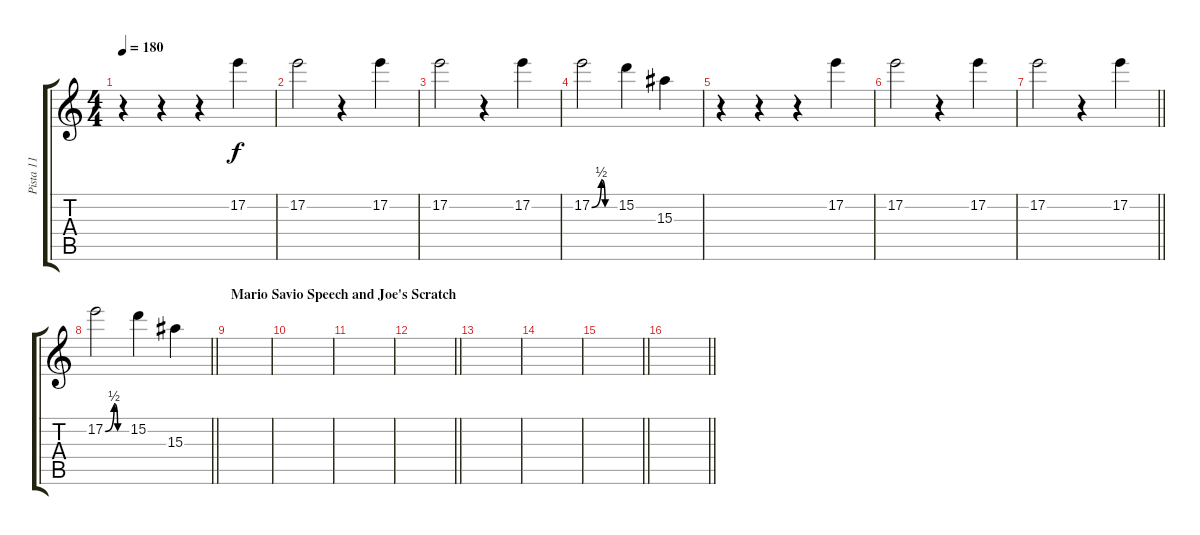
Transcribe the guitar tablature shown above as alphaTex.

\track ("Pista 11" "Pista 11") {instrument electricguitarclean}
\staff {score tabs}
\tuning (E4 B3 G3 D3 A2 E2) {hide}
\ts (4 4)
\tempo 180
\clef g2
\ks c
r.4{dy f} r.4 r.4 17.2.4 |
17.2.2 r.4 17.2.4 |
17.2.2 r.4 17.2.4 |
17.2{be (custom 0 0 25 2 35 0 60 0)}.2 15.2.4 15.3.4 |
r.4 r.4 r.4 17.2.4 |
17.2.2 r.4 17.2.4 |
\barLineRight lightlight
17.2.2 r.4 17.2.4 |
\barLineRight lightlight
17.2{be (custom 0 0 25 2 35 0 60 0)}.2 15.2.4 15.3.4 |
\section ("" "Mario Savio Speech and Joe's Scratch")
|
|
|
\barLineRight lightlight
|
|
|
\barLineRight lightlight
|
\barLineRight lightlight
